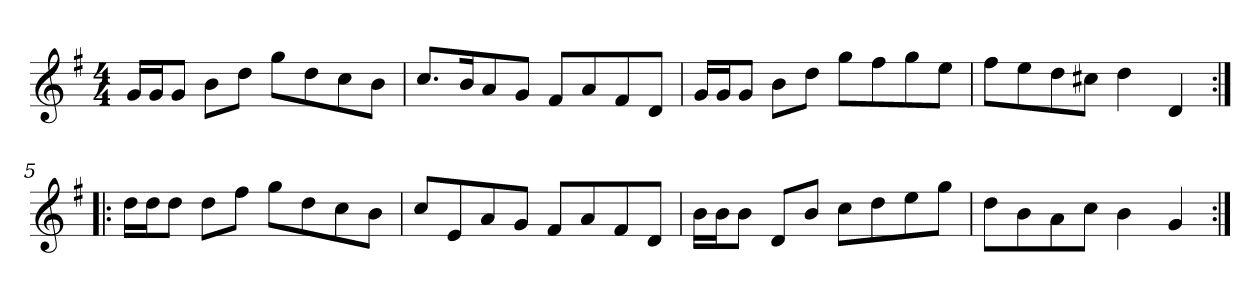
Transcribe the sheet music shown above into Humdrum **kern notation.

**kern
*part1
*staff1
*clefG2
*k[f#]
*G:
*M4/4
*MM100
=1
16g/LL
16g/J
8g/J
8b\L
8dd\J
8gg\L
8dd\
8cc\
8b\J
=2
8.cc/L
16b/K
8a/
8g/J
8f#/L
8a/
8f#/
8d/J
=3
16g/LL
16g/J
8g/J
8b\L
8dd\J
8gg\L
8ff#\
8gg\
8ee\J
=4
8ff#\L
8ee\
8dd\
8cc#X\J
4dd\
4d/
!!LO:LB:g=z
=5:|!|:
16dd\LL
16dd\J
8dd\J
8dd\L
8ff#\J
8gg\L
8dd\
8cc\
8b\J
=6
8cc/L
8e/
8a/
8g/J
8f#/L
8a/
8f#/
8d/J
=7
16b\LL
16b\J
8b\J
8d/L
8b/J
8cc\L
8dd\
8ee\
8gg\J
=8
8dd\L
8b\
8a\
8cc\J
4b\
4g/
=:|!
*-
